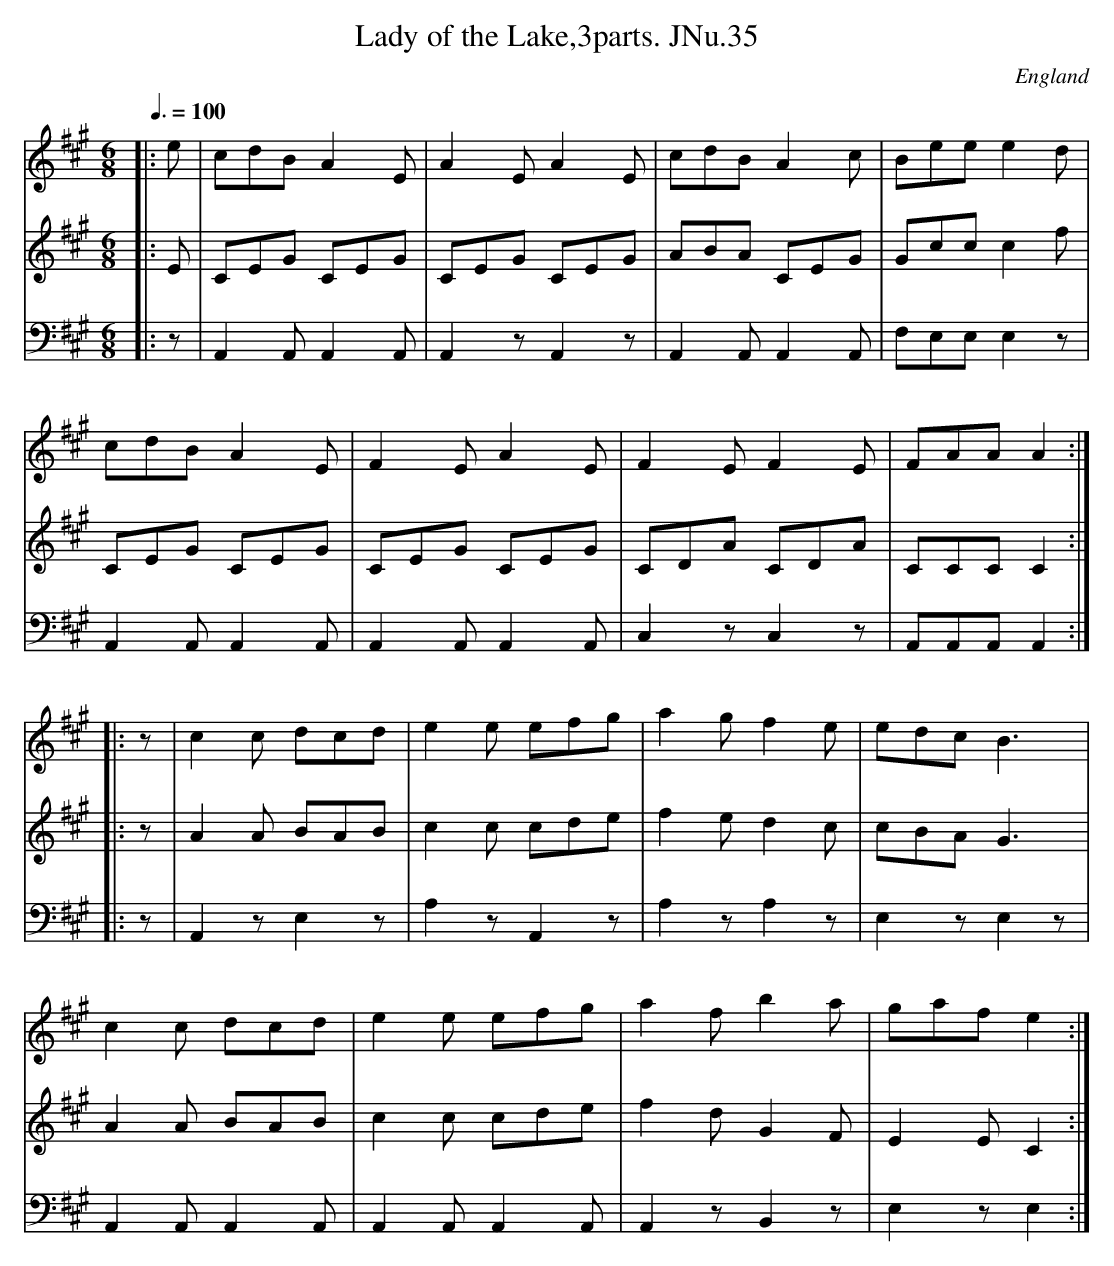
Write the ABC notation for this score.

X:1
T:Lady of the Lake,3parts. JNu.35
M:6/8
L:1/8
Q:3/8=100
O:England
V:1
V:2
V:3 clef=bass
K:A major
[V:1] |: e | cdB A2E | A2E A2E | cdB A2c | Bee e2d |
[V:2] |: E | CEG CEG | CEG CEG | ABA CEG | Gccc2f |
[V:3] |: z | A,,2A,,A,,2A,, | A,,2zA,,2z | A,,2A,,A,,2A,, | F,E,E,E,2z |
[V:1] cdB A2E | F2E A2E | F2E F2E | FAA A2 :|
[V:2] CEG CEG | CEG CEG | CDA CDA | CCCC2 :|
[V:3] A,,2A,,A,,2A,, | A,,2A,,A,,2A,, | C,2zC,2z | A,,A,,A,,A,,2 :|
[V:1] |: z | c2c dcd | e2e efg | a2g f2e | edc B3 |
[V:2] |: z | A2A BAB | c2c cde | f2ed2c | cBAG3 |
[V:3] |: z | A,,2zE,2z | A,2zA,,2z | A,2zA,2z | E,2zE,2z |
[V:1] c2c dcd | e2e efg | a2f b2a | gaf e2 :|
[V:2] A2A BAB | c2c cde | f2dG2F | E2EC2 :|
[V:3] A,,2A,,A,,2A,, | A,,2A,,A,,2A,, | A,,2zB,,2z | E,2zE,2 :|
